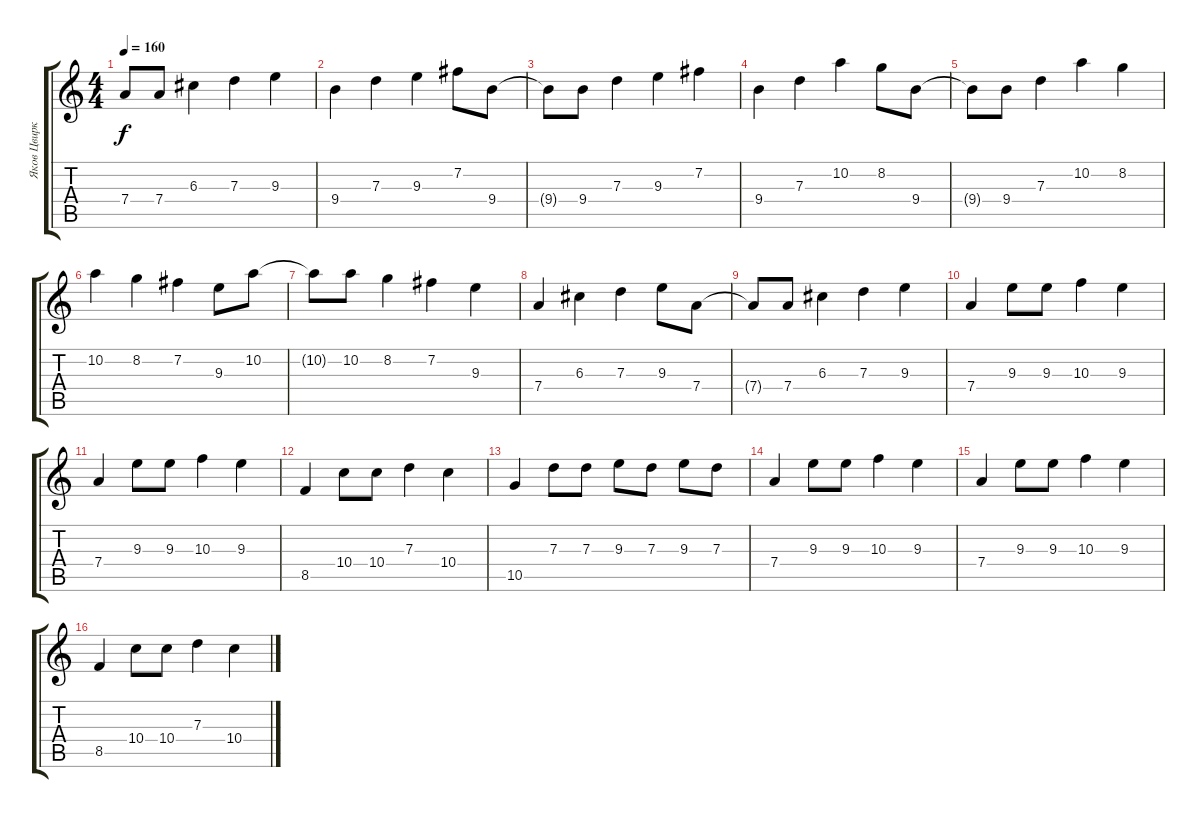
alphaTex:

\track ("Яков Цвиркунов" "Яков Цвирк") {instrument distortionguitar}
\staff {score tabs}
\tuning (E4 B3 G3 D3 A2 E2) {hide}
\ts (4 4)
\tempo 160
\clef g2
\ks c
7.4{t}.8{dy f} 7.4.8 6.3.4 7.3.4 9.3.4 |
9.4.4 7.3.4 9.3.4 7.2.8 9.4.8 |
9.4{t}.8 9.4.8 7.3.4 9.3.4 7.2.4 |
9.4.4 7.3.4 10.2.4 8.2.8 9.4.8 |
9.4{t}.8 9.4.8 7.3.4 10.2.4 8.2.4 |
10.2.4 8.2.4 7.2.4 9.3.8 10.2.8 |
10.2{t}.8 10.2.8 8.2.4 7.2.4 9.3.4 |
7.4.4 6.3.4 7.3.4 9.3.8 7.4.8 |
7.4{t}.8 7.4.8 6.3.4 7.3.4 9.3.4 |
7.4.4 9.3.8 9.3.8 10.3.4 9.3.4 |
7.4.4 9.3.8 9.3.8 10.3.4 9.3.4 |
8.5.4 10.4.8 10.4.8 7.3.4 10.4.4 |
10.5.4 7.3.8 7.3.8 9.3.8 7.3.8 9.3.8 7.3.8 |
7.4.4 9.3.8 9.3.8 10.3.4 9.3.4 |
7.4.4 9.3.8 9.3.8 10.3.4 9.3.4 |
8.5.4 10.4.8 10.4.8 7.3.4 10.4.4
